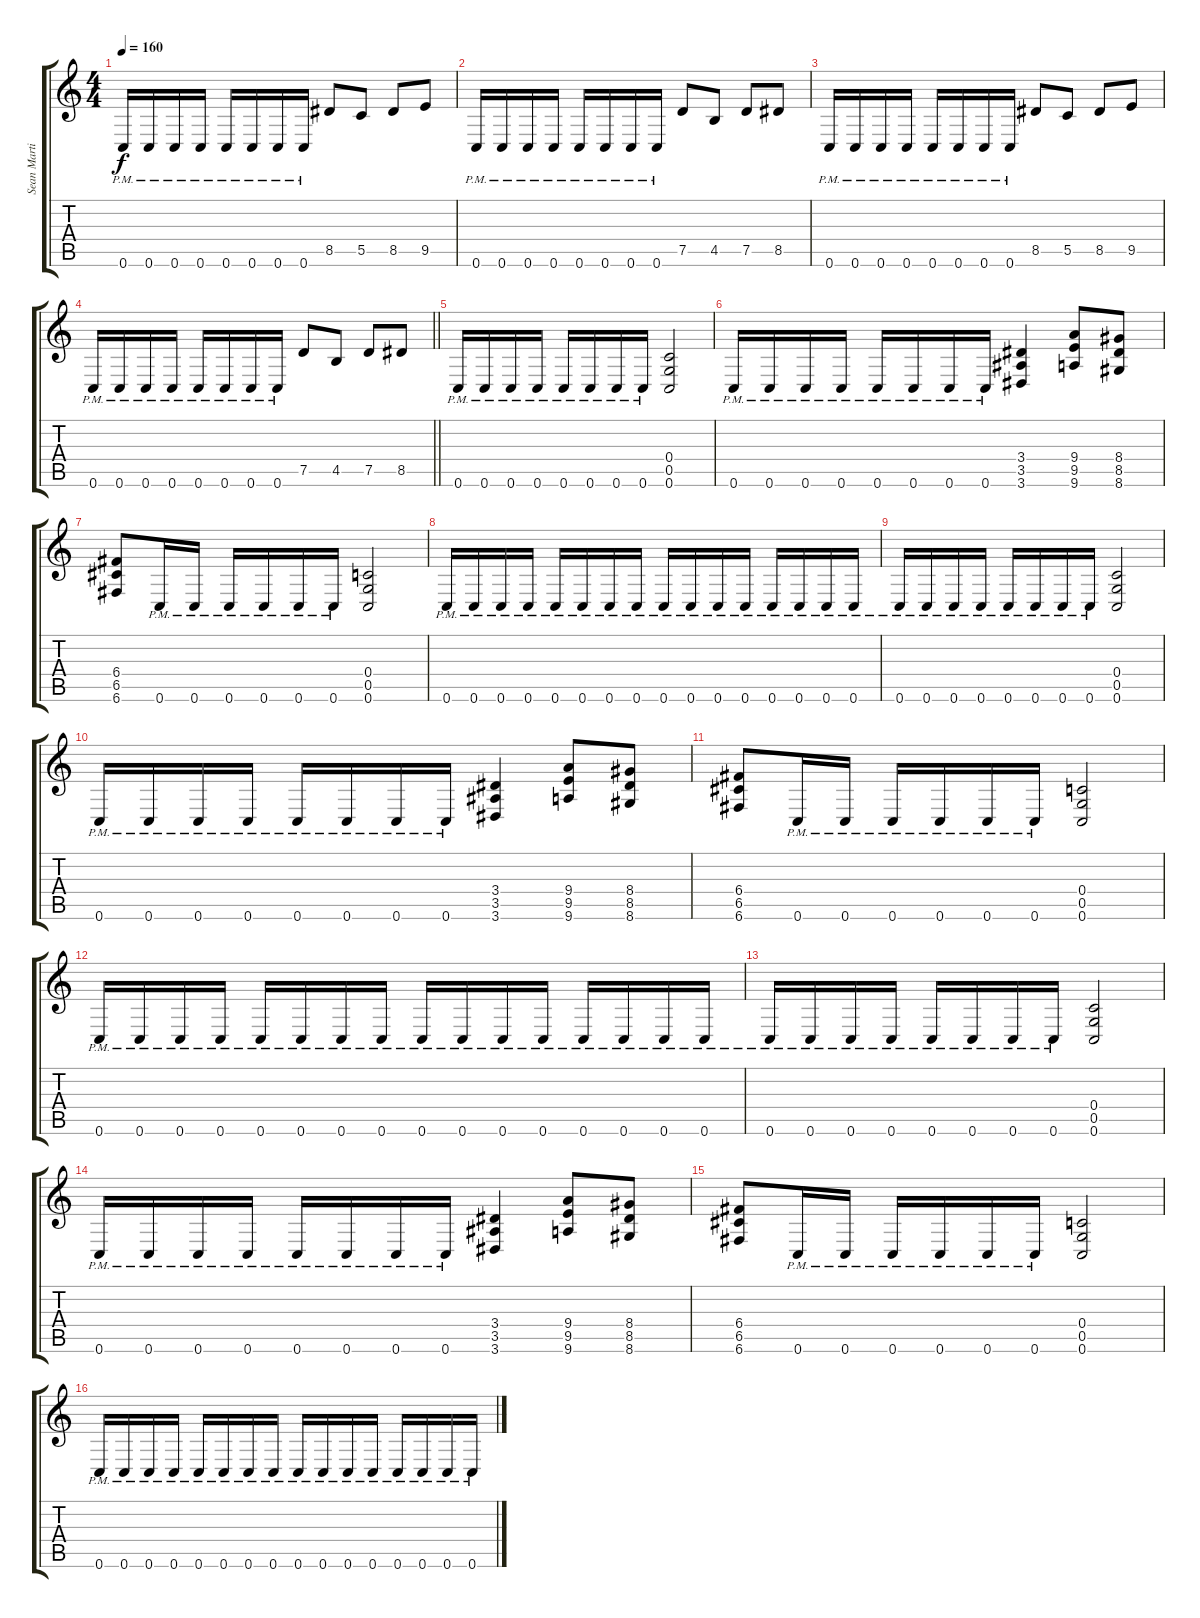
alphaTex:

\track ("Sean Martin" "Sean Marti") {instrument distortionguitar}
\staff {score tabs}
\tuning (D4 A3 F3 C3 G2 C2) {hide}
\ts (4 4)
\tempo 160
\clef g2
\ks c
0.6{pm}.16{dy f} 0.6{pm}.16 0.6{pm}.16 0.6{pm}.16 0.6{pm}.16 0.6{pm}.16 0.6{pm}.16 0.6{pm}.16 8.5.8 5.5.8 8.5.8 9.5.8 |
0.6{pm}.16 0.6{pm}.16 0.6{pm}.16 0.6{pm}.16 0.6{pm}.16 0.6{pm}.16 0.6{pm}.16 0.6{pm}.16 7.5.8 4.5.8 7.5.8 8.5.8 |
0.6{pm}.16 0.6{pm}.16 0.6{pm}.16 0.6{pm}.16 0.6{pm}.16 0.6{pm}.16 0.6{pm}.16 0.6{pm}.16 8.5.8 5.5.8 8.5.8 9.5.8 |
\barLineRight lightlight
0.6{pm}.16 0.6{pm}.16 0.6{pm}.16 0.6{pm}.16 0.6{pm}.16 0.6{pm}.16 0.6{pm}.16 0.6{pm}.16 7.5.8 4.5.8 7.5.8 8.5.8 |
\section ("" "")
0.6{pm}.16 0.6{pm}.16 0.6{pm}.16 0.6{pm}.16 0.6{pm}.16 0.6{pm}.16 0.6{pm}.16 0.6{pm}.16 (0.4 0.5 0.6).2 |
0.6{pm}.16 0.6{pm}.16 0.6{pm}.16 0.6{pm}.16 0.6{pm}.16 0.6{pm}.16 0.6{pm}.16 0.6{pm}.16 (3.4 3.5 3.6).4 (9.4 9.5 9.6).8 (8.4 8.5 8.6).8 |
(6.4 6.5 6.6).8 0.6{pm}.16 0.6{pm}.16 0.6{pm}.16 0.6{pm}.16 0.6{pm}.16 0.6{pm}.16 (0.4 0.5 0.6).2 |
0.6{pm}.16 0.6{pm}.16 0.6{pm}.16 0.6{pm}.16 0.6{pm}.16 0.6{pm}.16 0.6{pm}.16 0.6{pm}.16 0.6{pm}.16 0.6{pm}.16 0.6{pm}.16 0.6{pm}.16 0.6{pm}.16 0.6{pm}.16 0.6{pm}.16 0.6{pm}.16 |
0.6{pm}.16 0.6{pm}.16 0.6{pm}.16 0.6{pm}.16 0.6{pm}.16 0.6{pm}.16 0.6{pm}.16 0.6{pm}.16 (0.4 0.5 0.6).2 |
0.6{pm}.16 0.6{pm}.16 0.6{pm}.16 0.6{pm}.16 0.6{pm}.16 0.6{pm}.16 0.6{pm}.16 0.6{pm}.16 (3.4 3.5 3.6).4 (9.4 9.5 9.6).8 (8.4 8.5 8.6).8 |
(6.4 6.5 6.6).8 0.6{pm}.16 0.6{pm}.16 0.6{pm}.16 0.6{pm}.16 0.6{pm}.16 0.6{pm}.16 (0.4 0.5 0.6).2 |
0.6{pm}.16 0.6{pm}.16 0.6{pm}.16 0.6{pm}.16 0.6{pm}.16 0.6{pm}.16 0.6{pm}.16 0.6{pm}.16 0.6{pm}.16 0.6{pm}.16 0.6{pm}.16 0.6{pm}.16 0.6{pm}.16 0.6{pm}.16 0.6{pm}.16 0.6{pm}.16 |
0.6{pm}.16 0.6{pm}.16 0.6{pm}.16 0.6{pm}.16 0.6{pm}.16 0.6{pm}.16 0.6{pm}.16 0.6{pm}.16 (0.4 0.5 0.6).2 |
0.6{pm}.16 0.6{pm}.16 0.6{pm}.16 0.6{pm}.16 0.6{pm}.16 0.6{pm}.16 0.6{pm}.16 0.6{pm}.16 (3.4 3.5 3.6).4 (9.4 9.5 9.6).8 (8.4 8.5 8.6).8 |
(6.4 6.5 6.6).8 0.6{pm}.16 0.6{pm}.16 0.6{pm}.16 0.6{pm}.16 0.6{pm}.16 0.6{pm}.16 (0.4 0.5 0.6).2 |
0.6{pm}.16 0.6{pm}.16 0.6{pm}.16 0.6{pm}.16 0.6{pm}.16 0.6{pm}.16 0.6{pm}.16 0.6{pm}.16 0.6{pm}.16 0.6{pm}.16 0.6{pm}.16 0.6{pm}.16 0.6{pm}.16 0.6{pm}.16 0.6{pm}.16 0.6{pm}.16
